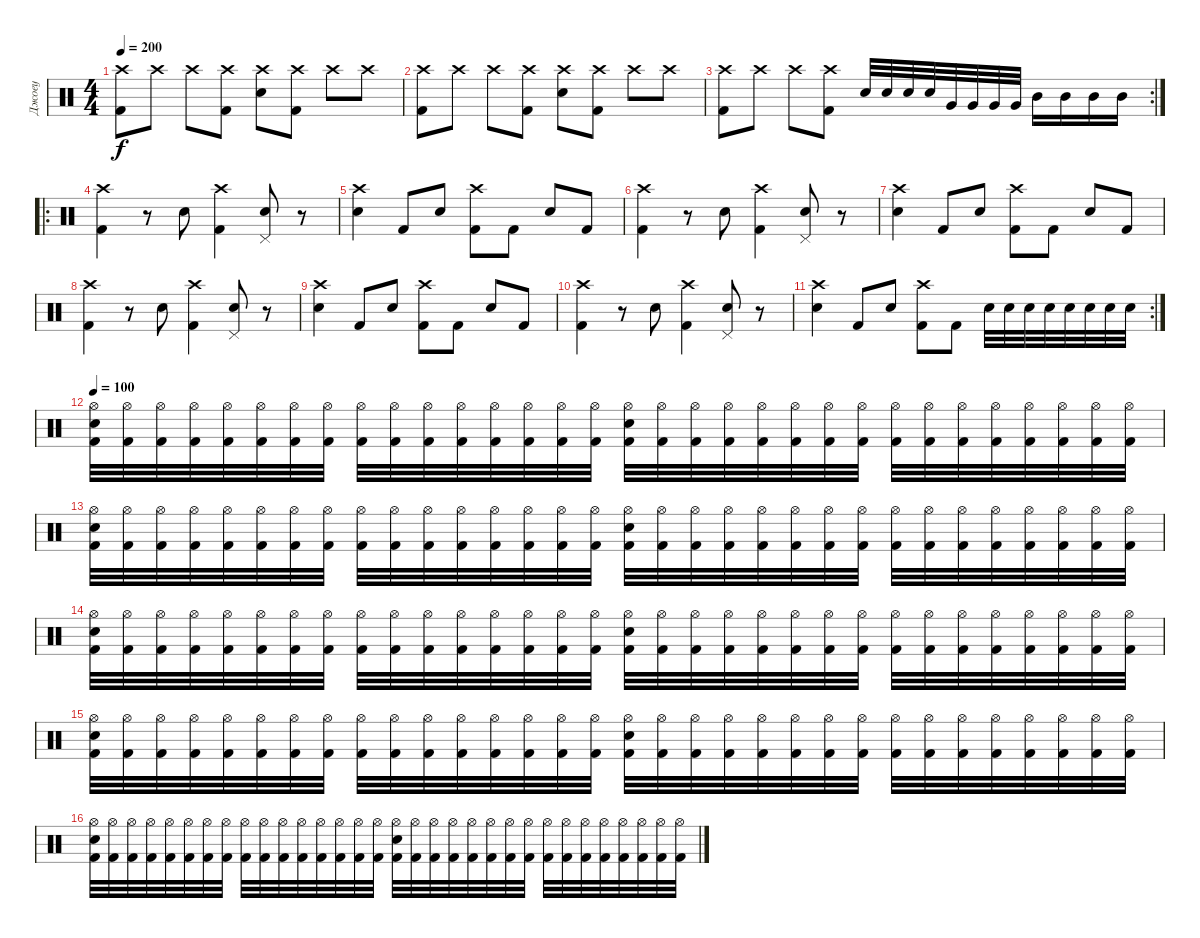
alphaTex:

\track ("Джоеу" "Джоеу") {instrument percussion}
\staff {score}
\articulation defaults
\ts (4 4)
\tempo 200
\clef neutral
\ks c
("Kick (hit) 2" "Crash high (hit)").8{dy f} "Crash high (hit)".8 "Crash high (hit)".8 ("Kick (hit) 2" "Crash high (hit)").8 ("Electric Snare (hit)" "Crash high (hit)").8 ("Kick (hit) 2" "Crash high (hit)").8 "Crash high (hit)".8 "Crash high (hit)".8 |
("Kick (hit) 2" "Crash high (hit)").8 "Crash high (hit)".8 "Crash high (hit)".8 ("Kick (hit) 2" "Crash high (hit)").8 ("Electric Snare (hit)" "Crash high (hit)").8 ("Kick (hit) 2" "Crash high (hit)").8 "Crash high (hit)".8 "Crash high (hit)".8 |
\rc 2
("Kick (hit) 2" "Crash high (hit)").8 "Crash high (hit)".8 "Crash high (hit)".8 ("Kick (hit) 2" "Crash high (hit)").8 "Electric Snare (hit)".32 "Electric Snare (hit)".32 "Electric Snare (hit)".32 "Electric Snare (hit)".32 "Very Low Tom (hit)".32 "Very Low Tom (hit)".32 "Very Low Tom (hit)".32 "Very Low Tom (hit)".32 "Mid Tom (hit)".16 "Mid Tom (hit)".16 "Mid Tom (hit)".16 "Mid Tom (hit)".16 |
\ro
("Crash high (hit)" "Kick (hit) 2").4 r.8 "Electric Snare (hit)".8 ("Crash high (hit)" "Kick (hit) 2").4 ("Pedal Hi-Hat (hit)" "Electric Snare (hit)").8 r.8 |
("Crash high (hit)" "Electric Snare (hit)").4 "Kick (hit) 2".8 "Electric Snare (hit)".8 ("Crash high (hit)" "Kick (hit) 2").8 "Kick (hit) 2".8 "Electric Snare (hit)".8 "Kick (hit) 2".8 |
("Crash high (hit)" "Kick (hit) 2").4 r.8 "Electric Snare (hit)".8 ("Crash high (hit)" "Kick (hit) 2").4 ("Pedal Hi-Hat (hit)" "Electric Snare (hit)").8 r.8 |
("Crash high (hit)" "Electric Snare (hit)").4 "Kick (hit) 2".8 "Electric Snare (hit)".8 ("Crash high (hit)" "Kick (hit) 2").8 "Kick (hit) 2".8 "Electric Snare (hit)".8 "Kick (hit) 2".8 |
("Crash high (hit)" "Kick (hit) 2").4 r.8 "Electric Snare (hit)".8 ("Crash high (hit)" "Kick (hit) 2").4 ("Pedal Hi-Hat (hit)" "Electric Snare (hit)").8 r.8 |
("Crash high (hit)" "Electric Snare (hit)").4 "Kick (hit) 2".8 "Electric Snare (hit)".8 ("Crash high (hit)" "Kick (hit) 2").8 "Kick (hit) 2".8 "Electric Snare (hit)".8 "Kick (hit) 2".8 |
("Crash high (hit)" "Kick (hit) 2").4 r.8 "Electric Snare (hit)".8 ("Crash high (hit)" "Kick (hit) 2").4 ("Pedal Hi-Hat (hit)" "Electric Snare (hit)").8 r.8 |
\rc 2
("Crash high (hit)" "Electric Snare (hit)").4 "Kick (hit) 2".8 "Electric Snare (hit)".8 ("Crash high (hit)" "Kick (hit) 2").8 "Kick (hit) 2".8 "Electric Snare (hit)".32 "Electric Snare (hit)".32 "Electric Snare (hit)".32 "Electric Snare (hit)".32 "Electric Snare (hit)".32 "Electric Snare (hit)".32 "Electric Snare (hit)".32 "Electric Snare (hit)".32 |
\tempo 100
("Hi-Hat (open)" "Kick (hit) 2" "Electric Snare (hit)").32 ("Hi-Hat (open)" "Kick (hit) 2").32 ("Hi-Hat (open)" "Kick (hit) 2").32 ("Hi-Hat (open)" "Kick (hit) 2").32 ("Hi-Hat (open)" "Kick (hit) 2").32 ("Hi-Hat (open)" "Kick (hit) 2").32 ("Hi-Hat (open)" "Kick (hit) 2").32 ("Hi-Hat (open)" "Kick (hit) 2").32 ("Hi-Hat (open)" "Kick (hit) 2").32 ("Hi-Hat (open)" "Kick (hit) 2").32 ("Hi-Hat (open)" "Kick (hit) 2").32 ("Hi-Hat (open)" "Kick (hit) 2").32 ("Hi-Hat (open)" "Kick (hit) 2").32 ("Hi-Hat (open)" "Kick (hit) 2").32 ("Hi-Hat (open)" "Kick (hit) 2").32 ("Hi-Hat (open)" "Kick (hit) 2").32 ("Hi-Hat (open)" "Kick (hit) 2" "Electric Snare (hit)").32 ("Hi-Hat (open)" "Kick (hit) 2").32 ("Hi-Hat (open)" "Kick (hit) 2").32 ("Hi-Hat (open)" "Kick (hit) 2").32 ("Hi-Hat (open)" "Kick (hit) 2").32 ("Hi-Hat (open)" "Kick (hit) 2").32 ("Hi-Hat (open)" "Kick (hit) 2").32 ("Hi-Hat (open)" "Kick (hit) 2").32 ("Hi-Hat (open)" "Kick (hit) 2").32 ("Hi-Hat (open)" "Kick (hit) 2").32 ("Hi-Hat (open)" "Kick (hit) 2").32 ("Hi-Hat (open)" "Kick (hit) 2").32 ("Hi-Hat (open)" "Kick (hit) 2").32 ("Hi-Hat (open)" "Kick (hit) 2").32 ("Hi-Hat (open)" "Kick (hit) 2").32 ("Hi-Hat (open)" "Kick (hit) 2").32 |
("Hi-Hat (open)" "Kick (hit) 2" "Electric Snare (hit)").32 ("Hi-Hat (open)" "Kick (hit) 2").32 ("Hi-Hat (open)" "Kick (hit) 2").32 ("Hi-Hat (open)" "Kick (hit) 2").32 ("Hi-Hat (open)" "Kick (hit) 2").32 ("Hi-Hat (open)" "Kick (hit) 2").32 ("Hi-Hat (open)" "Kick (hit) 2").32 ("Hi-Hat (open)" "Kick (hit) 2").32 ("Hi-Hat (open)" "Kick (hit) 2").32 ("Hi-Hat (open)" "Kick (hit) 2").32 ("Hi-Hat (open)" "Kick (hit) 2").32 ("Hi-Hat (open)" "Kick (hit) 2").32 ("Hi-Hat (open)" "Kick (hit) 2").32 ("Hi-Hat (open)" "Kick (hit) 2").32 ("Hi-Hat (open)" "Kick (hit) 2").32 ("Hi-Hat (open)" "Kick (hit) 2").32 ("Hi-Hat (open)" "Kick (hit) 2" "Electric Snare (hit)").32 ("Hi-Hat (open)" "Kick (hit) 2").32 ("Hi-Hat (open)" "Kick (hit) 2").32 ("Hi-Hat (open)" "Kick (hit) 2").32 ("Hi-Hat (open)" "Kick (hit) 2").32 ("Hi-Hat (open)" "Kick (hit) 2").32 ("Hi-Hat (open)" "Kick (hit) 2").32 ("Hi-Hat (open)" "Kick (hit) 2").32 ("Hi-Hat (open)" "Kick (hit) 2").32 ("Hi-Hat (open)" "Kick (hit) 2").32 ("Hi-Hat (open)" "Kick (hit) 2").32 ("Hi-Hat (open)" "Kick (hit) 2").32 ("Hi-Hat (open)" "Kick (hit) 2").32 ("Hi-Hat (open)" "Kick (hit) 2").32 ("Hi-Hat (open)" "Kick (hit) 2").32 ("Hi-Hat (open)" "Kick (hit) 2").32 |
("Hi-Hat (open)" "Kick (hit) 2" "Electric Snare (hit)").32 ("Hi-Hat (open)" "Kick (hit) 2").32 ("Hi-Hat (open)" "Kick (hit) 2").32 ("Hi-Hat (open)" "Kick (hit) 2").32 ("Hi-Hat (open)" "Kick (hit) 2").32 ("Hi-Hat (open)" "Kick (hit) 2").32 ("Hi-Hat (open)" "Kick (hit) 2").32 ("Hi-Hat (open)" "Kick (hit) 2").32 ("Hi-Hat (open)" "Kick (hit) 2").32 ("Hi-Hat (open)" "Kick (hit) 2").32 ("Hi-Hat (open)" "Kick (hit) 2").32 ("Hi-Hat (open)" "Kick (hit) 2").32 ("Hi-Hat (open)" "Kick (hit) 2").32 ("Hi-Hat (open)" "Kick (hit) 2").32 ("Hi-Hat (open)" "Kick (hit) 2").32 ("Hi-Hat (open)" "Kick (hit) 2").32 ("Hi-Hat (open)" "Kick (hit) 2" "Electric Snare (hit)").32 ("Hi-Hat (open)" "Kick (hit) 2").32 ("Hi-Hat (open)" "Kick (hit) 2").32 ("Hi-Hat (open)" "Kick (hit) 2").32 ("Hi-Hat (open)" "Kick (hit) 2").32 ("Hi-Hat (open)" "Kick (hit) 2").32 ("Hi-Hat (open)" "Kick (hit) 2").32 ("Hi-Hat (open)" "Kick (hit) 2").32 ("Hi-Hat (open)" "Kick (hit) 2").32 ("Hi-Hat (open)" "Kick (hit) 2").32 ("Hi-Hat (open)" "Kick (hit) 2").32 ("Hi-Hat (open)" "Kick (hit) 2").32 ("Hi-Hat (open)" "Kick (hit) 2").32 ("Hi-Hat (open)" "Kick (hit) 2").32 ("Hi-Hat (open)" "Kick (hit) 2").32 ("Hi-Hat (open)" "Kick (hit) 2").32 |
("Hi-Hat (open)" "Kick (hit) 2" "Electric Snare (hit)").32 ("Hi-Hat (open)" "Kick (hit) 2").32 ("Hi-Hat (open)" "Kick (hit) 2").32 ("Hi-Hat (open)" "Kick (hit) 2").32 ("Hi-Hat (open)" "Kick (hit) 2").32 ("Hi-Hat (open)" "Kick (hit) 2").32 ("Hi-Hat (open)" "Kick (hit) 2").32 ("Hi-Hat (open)" "Kick (hit) 2").32 ("Hi-Hat (open)" "Kick (hit) 2").32 ("Hi-Hat (open)" "Kick (hit) 2").32 ("Hi-Hat (open)" "Kick (hit) 2").32 ("Hi-Hat (open)" "Kick (hit) 2").32 ("Hi-Hat (open)" "Kick (hit) 2").32 ("Hi-Hat (open)" "Kick (hit) 2").32 ("Hi-Hat (open)" "Kick (hit) 2").32 ("Hi-Hat (open)" "Kick (hit) 2").32 ("Hi-Hat (open)" "Kick (hit) 2" "Electric Snare (hit)").32 ("Hi-Hat (open)" "Kick (hit) 2").32 ("Hi-Hat (open)" "Kick (hit) 2").32 ("Hi-Hat (open)" "Kick (hit) 2").32 ("Hi-Hat (open)" "Kick (hit) 2").32 ("Hi-Hat (open)" "Kick (hit) 2").32 ("Hi-Hat (open)" "Kick (hit) 2").32 ("Hi-Hat (open)" "Kick (hit) 2").32 ("Hi-Hat (open)" "Kick (hit) 2").32 ("Hi-Hat (open)" "Kick (hit) 2").32 ("Hi-Hat (open)" "Kick (hit) 2").32 ("Hi-Hat (open)" "Kick (hit) 2").32 ("Hi-Hat (open)" "Kick (hit) 2").32 ("Hi-Hat (open)" "Kick (hit) 2").32 ("Hi-Hat (open)" "Kick (hit) 2").32 ("Hi-Hat (open)" "Kick (hit) 2").32 |
("Hi-Hat (open)" "Kick (hit) 2" "Electric Snare (hit)").32 ("Hi-Hat (open)" "Kick (hit) 2").32 ("Hi-Hat (open)" "Kick (hit) 2").32 ("Hi-Hat (open)" "Kick (hit) 2").32 ("Hi-Hat (open)" "Kick (hit) 2").32 ("Hi-Hat (open)" "Kick (hit) 2").32 ("Hi-Hat (open)" "Kick (hit) 2").32 ("Hi-Hat (open)" "Kick (hit) 2").32 ("Hi-Hat (open)" "Kick (hit) 2").32 ("Hi-Hat (open)" "Kick (hit) 2").32 ("Hi-Hat (open)" "Kick (hit) 2").32 ("Hi-Hat (open)" "Kick (hit) 2").32 ("Hi-Hat (open)" "Kick (hit) 2").32 ("Hi-Hat (open)" "Kick (hit) 2").32 ("Hi-Hat (open)" "Kick (hit) 2").32 ("Hi-Hat (open)" "Kick (hit) 2").32 ("Hi-Hat (open)" "Kick (hit) 2" "Electric Snare (hit)").32 ("Hi-Hat (open)" "Kick (hit) 2").32 ("Hi-Hat (open)" "Kick (hit) 2").32 ("Hi-Hat (open)" "Kick (hit) 2").32 ("Hi-Hat (open)" "Kick (hit) 2").32 ("Hi-Hat (open)" "Kick (hit) 2").32 ("Hi-Hat (open)" "Kick (hit) 2").32 ("Hi-Hat (open)" "Kick (hit) 2").32 ("Hi-Hat (open)" "Kick (hit) 2").32 ("Hi-Hat (open)" "Kick (hit) 2").32 ("Hi-Hat (open)" "Kick (hit) 2").32 ("Hi-Hat (open)" "Kick (hit) 2").32 ("Hi-Hat (open)" "Kick (hit) 2").32 ("Hi-Hat (open)" "Kick (hit) 2").32 ("Hi-Hat (open)" "Kick (hit) 2").32 ("Hi-Hat (open)" "Kick (hit) 2").32
